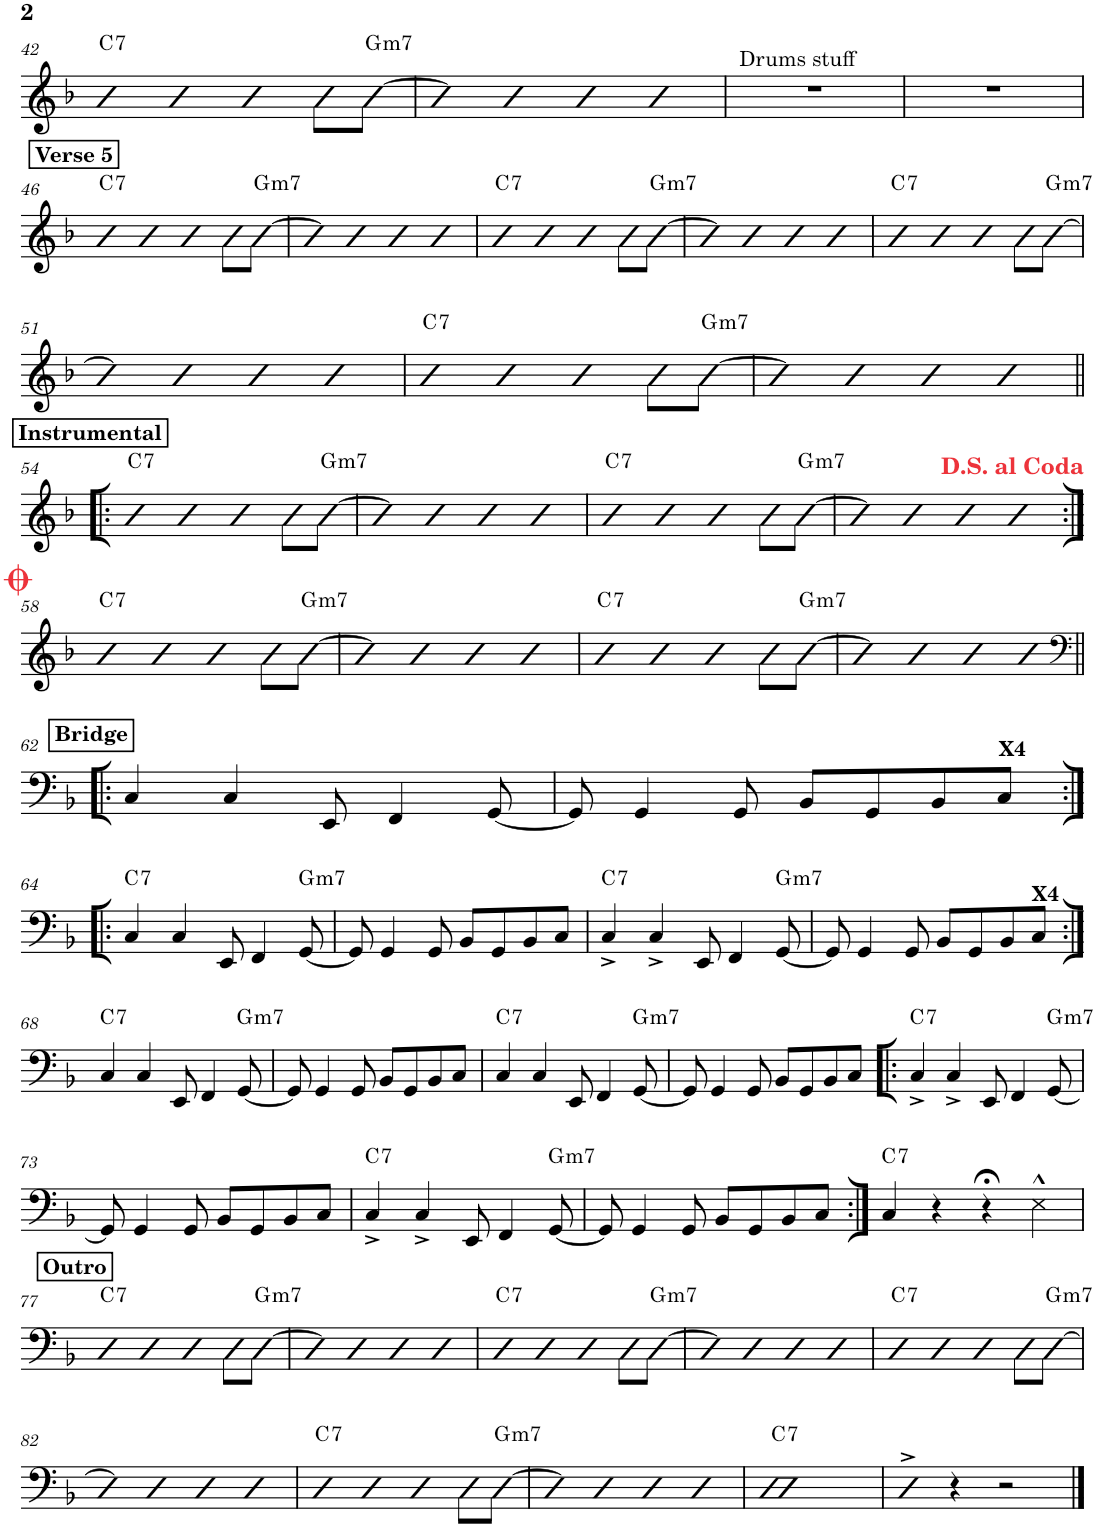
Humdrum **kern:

**kern	**harte
*part1	*part1
*staff1	*
*I"Piano	*
*I'Pno.	*
!!LO:PB:g=z
*clefG2	*
*k[b-]	*
*M4/4	*
=42	=42
!	!LO:H:kt=7
4b-	C:7
4b-	.
4b-	.
8b-\L	.
!	!LO:H:kt=m7
[8b-\J	G:min7
=43	=43
4b-]	.
4b-	.
4b-	.
4b-	.
=44	=44
!LO:TX:a:t=Drums stuff	!
1r	.
=45	=45
1r	.
!!LO:LB:g=z
!!LO:REH:place=s1:a:B:cj:t=Verse 5
=46	=46
!	!LO:H:kt=7
4b-	C:7
4b-	.
4b-	.
8b-\L	.
!	!LO:H:kt=m7
[8b-\J	G:min7
=47	=47
4b-]	.
4b-	.
4b-	.
4b-	.
=48	=48
!	!LO:H:kt=7
4b-	C:7
4b-	.
4b-	.
8b-\L	.
!	!LO:H:kt=m7
[8b-\J	G:min7
=49	=49
4b-]	.
4b-	.
4b-	.
4b-	.
=50	=50
!	!LO:H:kt=7
4b-	C:7
4b-	.
4b-	.
8b-\L	.
!	!LO:H:kt=m7
[8b-\J	G:min7
!!LO:LB:g=z
=51	=51
4b-]	.
4b-	.
4b-	.
4b-	.
=52	=52
!	!LO:H:kt=7
4b-	C:7
4b-	.
4b-	.
8b-\L	.
!	!LO:H:kt=m7
[8b-\J	G:min7
=53	=53
4b-]	.
4b-	.
4b-	.
4b-	.
!!LO:LB:g=z
!!LO:REH:place=s1:a:B:cj:t=Instrumental
=54!|:	=54!|:
!	!LO:H:kt=7
4b-	C:7
4b-	.
4b-	.
8b-\L	.
!	!LO:H:kt=m7
[8b-\J	G:min7
=55	=55
4b-]	.
4b-	.
4b-	.
4b-	.
=56	=56
!	!LO:H:kt=7
4b-	C:7
4b-	.
4b-	.
8b-\L	.
!	!LO:H:kt=m7
[8b-\J	G:min7
=57	=57
4b-]	.
4b-	.
4b-	.
4b-	.
!!LO:LB:g=z
=58:|!	=58:|!
!	!LO:H:kt=7
4b-	C:7
4b-	.
4b-	.
8b-\L	.
!	!LO:H:kt=m7
[8b-\J	G:min7
=59	=59
4b-]	.
4b-	.
4b-	.
4b-	.
=60	=60
!	!LO:H:kt=7
4b-	C:7
4b-	.
4b-	.
8b-\L	.
!	!LO:H:kt=m7
[8b-\J	G:min7
=61	=61
4b-]	.
4b-	.
4b-	.
4b-	.
!!LO:LB:g=z
!!LO:REH:place=s1:a:B:cj:t=Bridge
=62!|:	=62!|:
*clefF4	*
4C/	.
4C/	.
8EE/	.
4FF/	.
[8GG/	.
=63	=63
8GG/]	.
4GG/	.
8GG/	.
8BB-/L	.
8GG/	.
8BB-/	.
!LO:TX:a:B:t=X4	!
8C/J	.
!!LO:LB:g=z
=64:|!|:	=64:|!|:
!	!LO:H:kt=7
4C/	C:7
4C/	.
8EE/	.
4FF/	.
!	!LO:H:kt=m7
[8GG/	G:min7
=65	=65
8GG/]	.
4GG/	.
8GG/	.
8BB-/L	.
8GG/	.
8BB-/	.
8C/J	.
=66	=66
!	!LO:H:kt=7
4C^/	C:7
4C^/	.
8EE/	.
4FF/	.
!	!LO:H:kt=m7
[8GG/	G:min7
=67	=67
8GG/]	.
4GG/	.
8GG/	.
8BB-/L	.
8GG/	.
8BB-/	.
!LO:TX:a:B:t=X4	!
8C/J	.
!!LO:LB:g=z
=68:|!	=68:|!
!	!LO:H:kt=7
4C/	C:7
4C/	.
8EE/	.
4FF/	.
!	!LO:H:kt=m7
[8GG/	G:min7
=69	=69
8GG/]	.
4GG/	.
8GG/	.
8BB-/L	.
8GG/	.
8BB-/	.
8C/J	.
=70	=70
!	!LO:H:kt=7
4C/	C:7
4C/	.
8EE/	.
4FF/	.
!	!LO:H:kt=m7
[8GG/	G:min7
=71	=71
8GG/]	.
4GG/	.
8GG/	.
8BB-/L	.
8GG/	.
8BB-/	.
8C/J	.
=72!|:	=72!|:
!	!LO:H:kt=7
4C^/	C:7
4C^/	.
8EE/	.
4FF/	.
!	!LO:H:kt=m7
[8GG/	G:min7
!!LO:LB:g=z
=73	=73
8GG/]	.
4GG/	.
8GG/	.
8BB-/L	.
8GG/	.
8BB-/	.
8C/J	.
=74	=74
!	!LO:H:kt=7
4C^/	C:7
4C^/	.
8EE/	.
4FF/	.
!	!LO:H:kt=m7
[8GG/	G:min7
=75	=75
8GG/]	.
4GG/	.
8GG/	.
8BB-/L	.
8GG/	.
8BB-/	.
8C/J	.
=76:|!	=76:|!
!	!LO:H:kt=7
4C/	C:7
4r	.
4r;<	.
4E^^\	.
!!LO:LB:g=z
!!LO:REH:place=s1:a:B:cj:t=Outro
=77	=77
!	!LO:H:kt=7
4b-	C:7
4b-	.
4b-	.
8b-\L	.
!	!LO:H:kt=m7
[8b-\J	G:min7
=78	=78
4b-]	.
4b-	.
4b-	.
4b-	.
=79	=79
!	!LO:H:kt=7
4b-	C:7
4b-	.
4b-	.
8b-\L	.
!	!LO:H:kt=m7
[8b-\J	G:min7
=80	=80
4b-]	.
4b-	.
4b-	.
4b-	.
=81	=81
!	!LO:H:kt=7
4b-	C:7
4b-	.
4b-	.
8b-\L	.
!	!LO:H:kt=m7
[8b-\J	G:min7
!!LO:LB:g=z
=82	=82
4b-]	.
4b-	.
4b-	.
4b-	.
=83	=83
!	!LO:H:kt=7
4b-	C:7
4b-	.
4b-	.
8b-\L	.
!	!LO:H:kt=m7
[8b-\J	G:min7
=84	=84
4b-]	.
4b-	.
4b-	.
4b-	.
=85	=85
!	!LO:H:kt=7
1b-	C:7
=86	=86
4b-^	.
4r	.
2r	.
==	==
*-	*-
